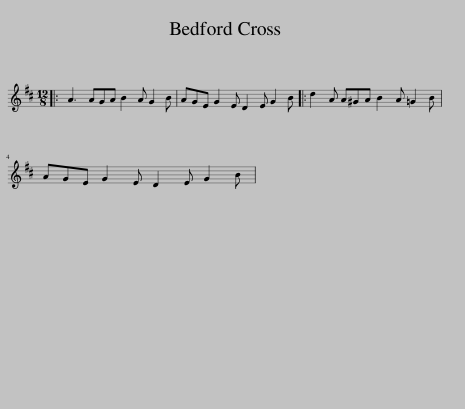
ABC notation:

X:1
L:1/8
M:12/8
I:linebreak $
K:D
V:1 treble
V:1
|: A3 AGA B2 A G2 B | AGE G2 E D2 E G2 B |: d2 A A^GA B2 A =G2 B |$ AGE G2 E D2 E G2 B | %4
